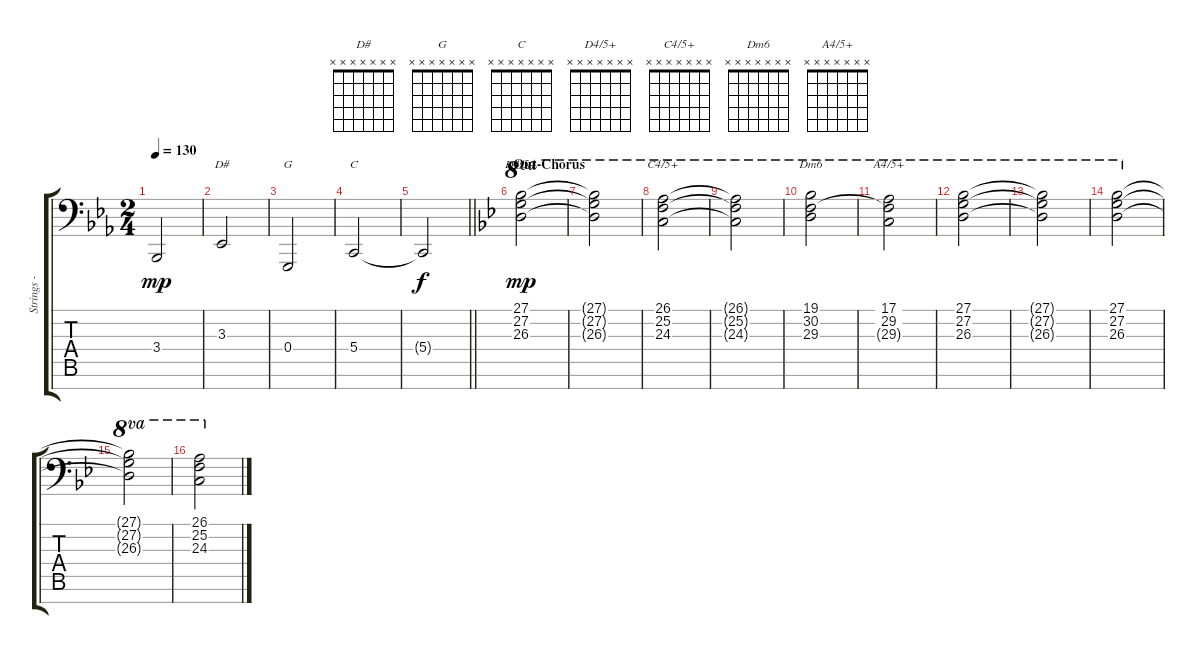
\track ("Strings - Bass" "Strings - ") {instrument stringensemble1}
\staff {score tabs}
\tuning (G2 E2 C2 G1 E1 C1 G0) {hide}
\chord ("D#" x x x x x x x)
\chord ("G" x x x x x x x)
\chord ("C" x x x x x x x)
\chord ("D4/5+" x x x x x x x)
\chord ("C4/5+" x x x x x x x)
\chord ("Dm6" x x x x x x x)
\chord ("A4/5+" x x x x x x x)
\ts (2 4)
\tempo 130
\clef f4
\ks cminor
3.4{t}.2{dy mp} |
3.3.2{ch "D#"} |
0.4.2{ch "G"} |
5.4.2{ch "C"} |
\barLineRight lightlight
5.4{t}.2{dy f} |
\section ("" "Out-Chorus")
\ks gminor
(27.1 27.2 26.3).2{ch "D4/5+" ot 8va dy mp} |
(27.1{t} 27.2{t} 26.3{t}).2{ot 8va} |
(26.1 25.2 24.3).2{ch "C4/5+" ot 8va} |
(26.1{t} 25.2{t} 24.3{t}).2{ot 8va} |
(19.1 30.2 29.3).2{ch "Dm6" ot 8va} |
(17.1 29.2 29.3{t}).2{ch "A4/5+" ot 8va} |
(27.1 27.2 26.3).2{ot 8va} |
(27.1{t} 27.2{t} 26.3{t}).2{ot 8va} |
(27.1 27.2 26.3).2{ot 8va} |
(27.1{t} 27.2{t} 26.3{t}).2{ot 8va} |
(26.1 25.2 24.3).2{ot 8va}
